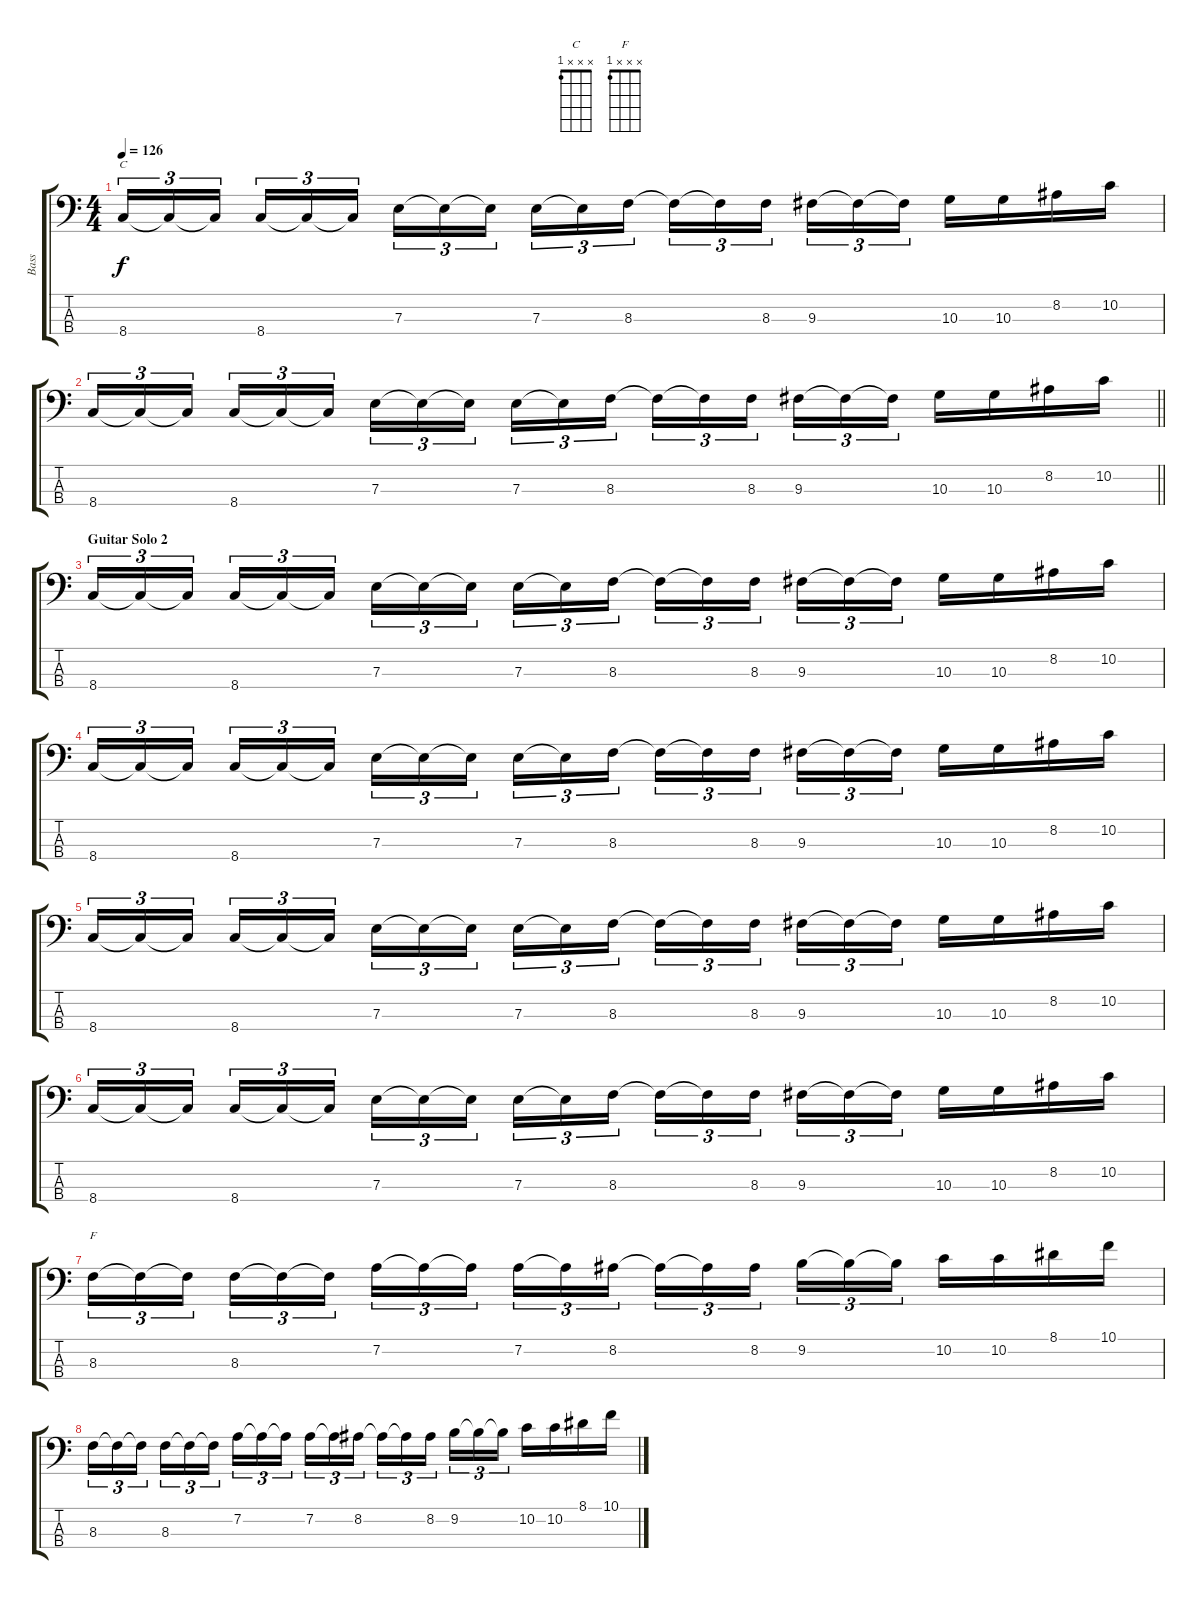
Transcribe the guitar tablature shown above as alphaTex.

\track ("Bass" "Bass") {instrument electricbassfinger}
\staff {score tabs}
\tuning (G2 D2 A1 E1) {hide}
\chord ("C" x x x 1)
\chord ("F" x x x 1)
\ts (4 4)
\tempo 126
\clef f4
\ks c
8.4.16{tu (3 2) ch "C" dy f} 8.4{t}.16{tu (3 2)} 8.4{t}.16{tu (3 2) beam splitsecondary} 8.4.16{tu (3 2)} 8.4{t}.16{tu (3 2)} 8.4{t}.16{tu (3 2)} 7.3.16{tu (3 2)} 7.3{t}.16{tu (3 2)} 7.3{t}.16{tu (3 2) beam splitsecondary} 7.3.16{tu (3 2)} 7.3{t}.16{tu (3 2)} 8.3.16{tu (3 2)} 8.3{t}.16{tu (3 2)} 8.3{t}.16{tu (3 2)} 8.3.16{tu (3 2) beam splitsecondary} 9.3.16{tu (3 2)} 9.3{t}.16{tu (3 2)} 9.3{t}.16{tu (3 2)} 10.3.16 10.3.16 8.2.16 10.2.16 |
\barLineRight lightlight
8.4.16{tu (3 2)} 8.4{t}.16{tu (3 2)} 8.4{t}.16{tu (3 2) beam splitsecondary} 8.4.16{tu (3 2)} 8.4{t}.16{tu (3 2)} 8.4{t}.16{tu (3 2)} 7.3.16{tu (3 2)} 7.3{t}.16{tu (3 2)} 7.3{t}.16{tu (3 2) beam splitsecondary} 7.3.16{tu (3 2)} 7.3{t}.16{tu (3 2)} 8.3.16{tu (3 2)} 8.3{t}.16{tu (3 2)} 8.3{t}.16{tu (3 2)} 8.3.16{tu (3 2) beam splitsecondary} 9.3.16{tu (3 2)} 9.3{t}.16{tu (3 2)} 9.3{t}.16{tu (3 2)} 10.3.16 10.3.16 8.2.16 10.2.16 |
\section ("" "Guitar Solo 2")
8.4.16{tu (3 2)} 8.4{t}.16{tu (3 2)} 8.4{t}.16{tu (3 2) beam splitsecondary} 8.4.16{tu (3 2)} 8.4{t}.16{tu (3 2)} 8.4{t}.16{tu (3 2)} 7.3.16{tu (3 2)} 7.3{t}.16{tu (3 2)} 7.3{t}.16{tu (3 2) beam splitsecondary} 7.3.16{tu (3 2)} 7.3{t}.16{tu (3 2)} 8.3.16{tu (3 2)} 8.3{t}.16{tu (3 2)} 8.3{t}.16{tu (3 2)} 8.3.16{tu (3 2) beam splitsecondary} 9.3.16{tu (3 2)} 9.3{t}.16{tu (3 2)} 9.3{t}.16{tu (3 2)} 10.3.16 10.3.16 8.2.16 10.2.16 |
8.4.16{tu (3 2)} 8.4{t}.16{tu (3 2)} 8.4{t}.16{tu (3 2) beam splitsecondary} 8.4.16{tu (3 2)} 8.4{t}.16{tu (3 2)} 8.4{t}.16{tu (3 2)} 7.3.16{tu (3 2)} 7.3{t}.16{tu (3 2)} 7.3{t}.16{tu (3 2) beam splitsecondary} 7.3.16{tu (3 2)} 7.3{t}.16{tu (3 2)} 8.3.16{tu (3 2)} 8.3{t}.16{tu (3 2)} 8.3{t}.16{tu (3 2)} 8.3.16{tu (3 2) beam splitsecondary} 9.3.16{tu (3 2)} 9.3{t}.16{tu (3 2)} 9.3{t}.16{tu (3 2)} 10.3.16 10.3.16 8.2.16 10.2.16 |
8.4.16{tu (3 2)} 8.4{t}.16{tu (3 2)} 8.4{t}.16{tu (3 2) beam splitsecondary} 8.4.16{tu (3 2)} 8.4{t}.16{tu (3 2)} 8.4{t}.16{tu (3 2)} 7.3.16{tu (3 2)} 7.3{t}.16{tu (3 2)} 7.3{t}.16{tu (3 2) beam splitsecondary} 7.3.16{tu (3 2)} 7.3{t}.16{tu (3 2)} 8.3.16{tu (3 2)} 8.3{t}.16{tu (3 2)} 8.3{t}.16{tu (3 2)} 8.3.16{tu (3 2) beam splitsecondary} 9.3.16{tu (3 2)} 9.3{t}.16{tu (3 2)} 9.3{t}.16{tu (3 2)} 10.3.16 10.3.16 8.2.16 10.2.16 |
8.4.16{tu (3 2)} 8.4{t}.16{tu (3 2)} 8.4{t}.16{tu (3 2) beam splitsecondary} 8.4.16{tu (3 2)} 8.4{t}.16{tu (3 2)} 8.4{t}.16{tu (3 2)} 7.3.16{tu (3 2)} 7.3{t}.16{tu (3 2)} 7.3{t}.16{tu (3 2) beam splitsecondary} 7.3.16{tu (3 2)} 7.3{t}.16{tu (3 2)} 8.3.16{tu (3 2)} 8.3{t}.16{tu (3 2)} 8.3{t}.16{tu (3 2)} 8.3.16{tu (3 2) beam splitsecondary} 9.3.16{tu (3 2)} 9.3{t}.16{tu (3 2)} 9.3{t}.16{tu (3 2)} 10.3.16 10.3.16 8.2.16 10.2.16 |
8.3.16{tu (3 2) ch "F"} 8.3{t}.16{tu (3 2)} 8.3{t}.16{tu (3 2) beam splitsecondary} 8.3.16{tu (3 2)} 8.3{t}.16{tu (3 2)} 8.3{t}.16{tu (3 2)} 7.2.16{tu (3 2)} 7.2{t}.16{tu (3 2)} 7.2{t}.16{tu (3 2) beam splitsecondary} 7.2.16{tu (3 2)} 7.2{t}.16{tu (3 2)} 8.2.16{tu (3 2)} 8.2{t}.16{tu (3 2)} 8.2{t}.16{tu (3 2)} 8.2.16{tu (3 2) beam splitsecondary} 9.2.16{tu (3 2)} 9.2{t}.16{tu (3 2)} 9.2{t}.16{tu (3 2)} 10.2.16 10.2.16 8.1.16 10.1.16 |
8.3.16{tu (3 2)} 8.3{t}.16{tu (3 2)} 8.3{t}.16{tu (3 2) beam splitsecondary} 8.3.16{tu (3 2)} 8.3{t}.16{tu (3 2)} 8.3{t}.16{tu (3 2)} 7.2.16{tu (3 2)} 7.2{t}.16{tu (3 2)} 7.2{t}.16{tu (3 2) beam splitsecondary} 7.2.16{tu (3 2)} 7.2{t}.16{tu (3 2)} 8.2.16{tu (3 2)} 8.2{t}.16{tu (3 2)} 8.2{t}.16{tu (3 2)} 8.2.16{tu (3 2) beam splitsecondary} 9.2.16{tu (3 2)} 9.2{t}.16{tu (3 2)} 9.2{t}.16{tu (3 2)} 10.2.16 10.2.16 8.1.16 10.1.16
